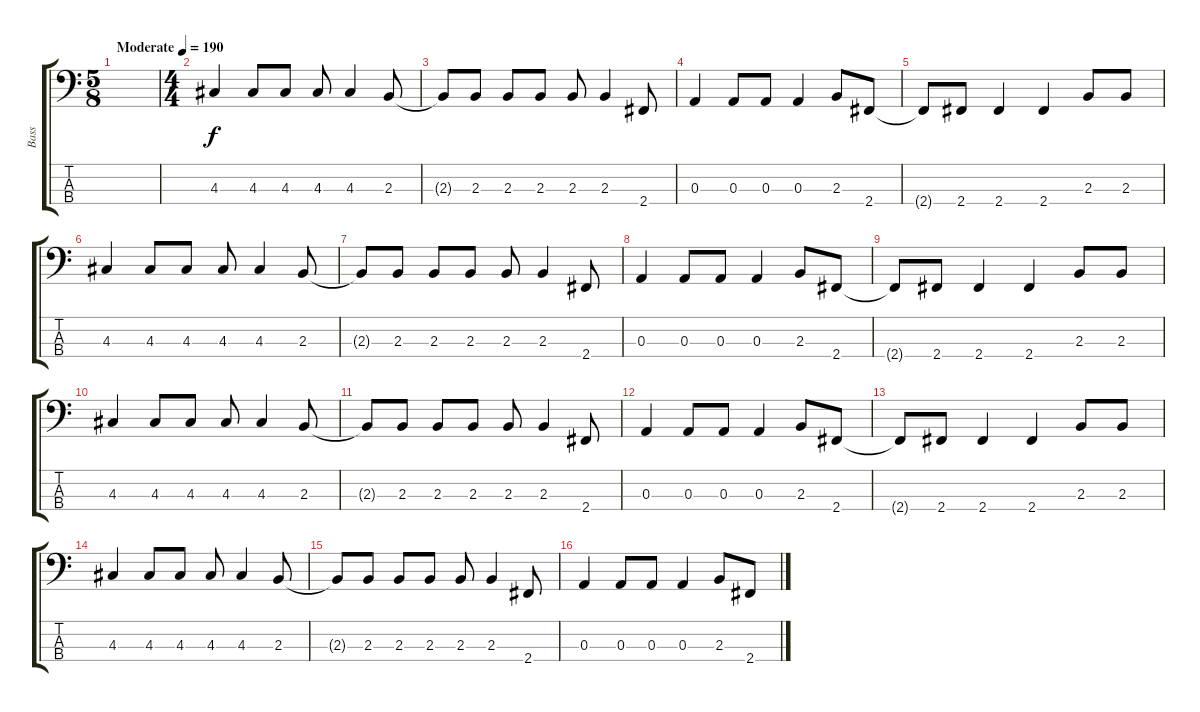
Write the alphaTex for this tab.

\track ("Bass" "Bass") {instrument electricbassfinger}
\staff {score tabs}
\tuning (G2 D2 A1 E1) {hide}
\ts (5 8)
\tempo (190 "Moderate")
\clef f4
\ks c
|
\ts (4 4)
4.3.4 4.3.8 4.3.8 4.3.8 4.3.4 2.3.8 |
2.3{t}.8 2.3.8 2.3.8 2.3.8 2.3.8 2.3.4 2.4.8 |
0.3.4 0.3.8 0.3.8 0.3.4 2.3.8 2.4.8 |
2.4{t}.8 2.4.8 2.4.4 2.4.4 2.3.8 2.3.8 |
4.3.4 4.3.8 4.3.8 4.3.8 4.3.4 2.3.8 |
2.3{t}.8 2.3.8 2.3.8 2.3.8 2.3.8 2.3.4 2.4.8 |
0.3.4 0.3.8 0.3.8 0.3.4 2.3.8 2.4.8 |
2.4{t}.8 2.4.8 2.4.4 2.4.4 2.3.8 2.3.8 |
4.3.4 4.3.8 4.3.8 4.3.8 4.3.4 2.3.8 |
2.3{t}.8 2.3.8 2.3.8 2.3.8 2.3.8 2.3.4 2.4.8 |
0.3.4 0.3.8 0.3.8 0.3.4 2.3.8 2.4.8 |
2.4{t}.8 2.4.8 2.4.4 2.4.4 2.3.8 2.3.8 |
4.3.4 4.3.8 4.3.8 4.3.8 4.3.4 2.3.8 |
2.3{t}.8 2.3.8 2.3.8 2.3.8 2.3.8 2.3.4 2.4.8 |
0.3.4 0.3.8 0.3.8 0.3.4 2.3.8 2.4.8
